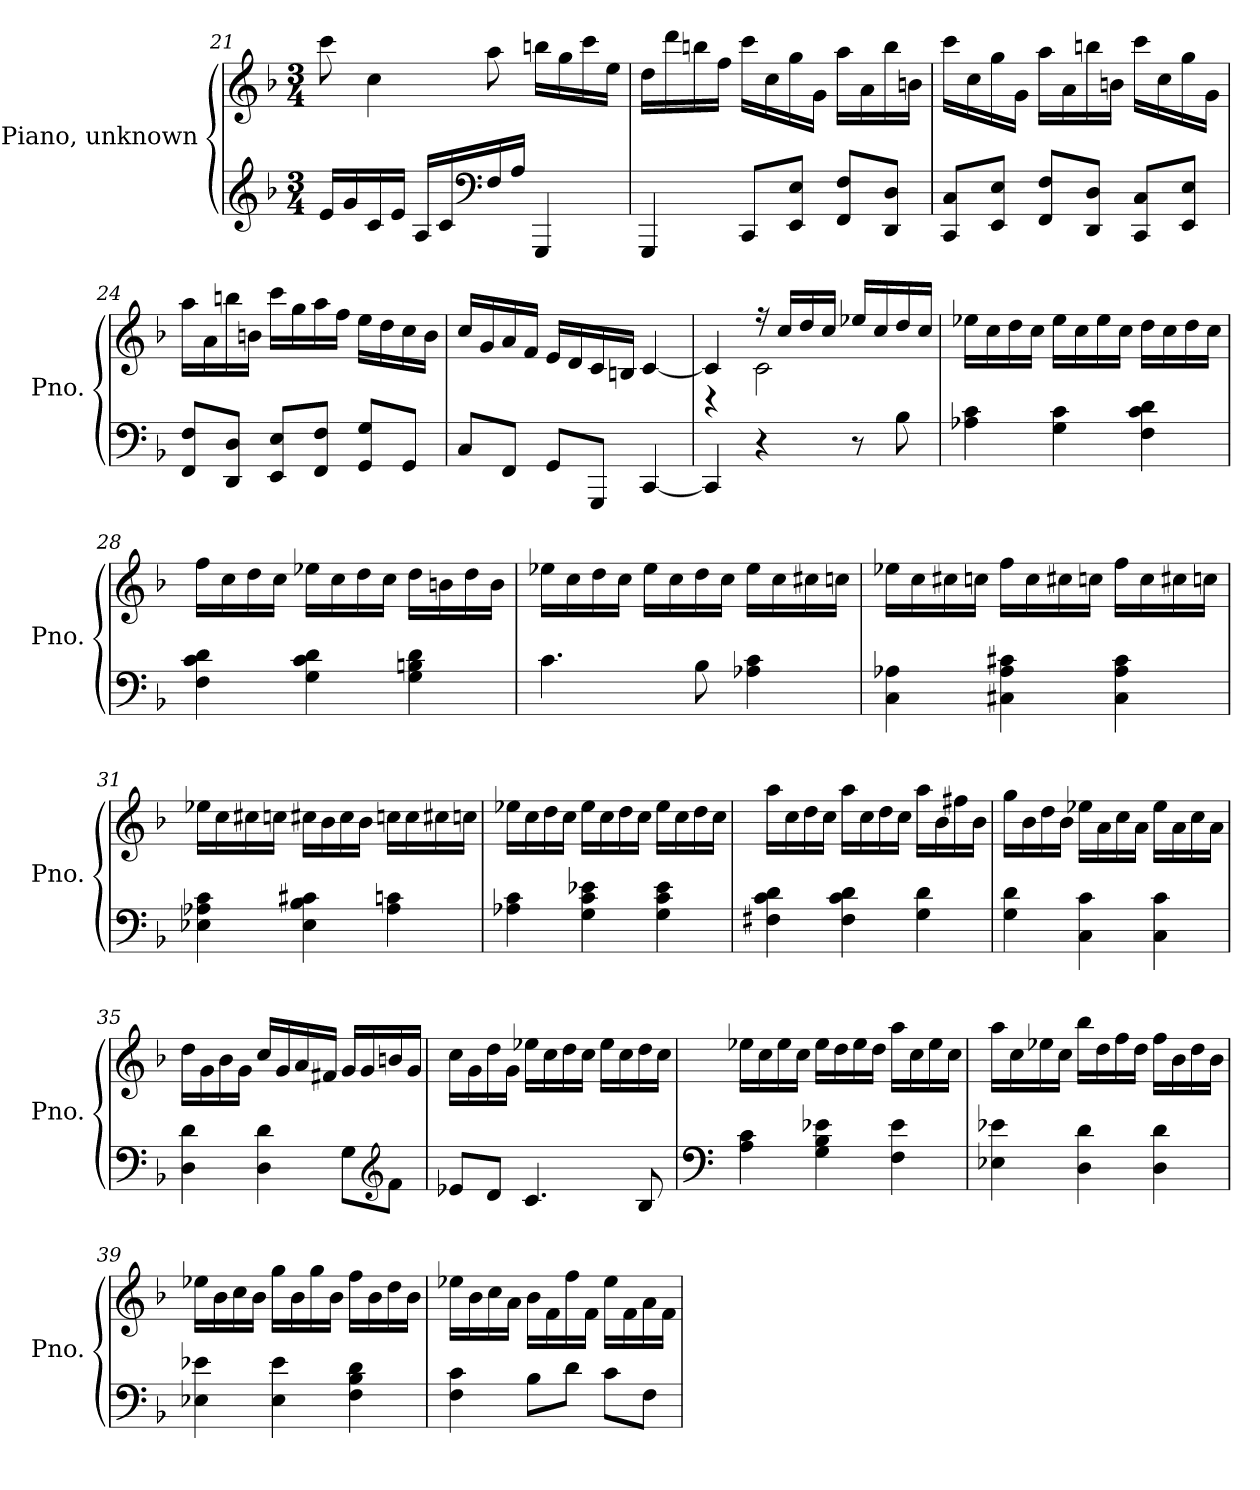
**kern	**kern
*part1	*part1
*staff2	*staff1
*I"Piano, unknown	*
*I'Pno.	*
*clefG2	*clefG2
*k[b-]	*k[b-]
*M3/4	*M3/4
=21	=21
16e/LL	8ccc\
16g/	.
16c/	4cc\
16e/JJ	.
16A/LL	.
16c/	.
*clefF4	*
16F/	8aa\
16A/JJ	.
4GGG/	16bbn\LL
.	16gg\
.	16ccc\
.	16ee\JJ
!!LO:LB:g=z
=22	=22
4GGG/	16dd\LL
.	16ddd\
.	16bbn\
.	16ff\JJ
8CC/L	16ccc\LL
.	16cc\
8EE/ 8E/J	16gg\
.	16g\JJ
8FF/ 8F/L	16aa\LL
.	16a\
8DD/ 8D/J	16bb\
.	16bn\JJ
=23	=23
8CC/ 8C/L	16ccc\LL
.	16cc\
8EE/ 8E/J	16gg\
.	16g\JJ
8FF/ 8F/L	16aa\LL
.	16a\
8DD/ 8D/J	16bbn\
.	16bn\JJ
8CC/ 8C/L	16ccc\LL
.	16cc\
8EE/ 8E/J	16gg\
.	16g\JJ
=24	=24
8FF/ 8F/L	16aa\LL
.	16a\
8DD/ 8D/J	16bbn\
.	16bn\JJ
8EE/ 8E/L	16ccc\LL
.	16gg\
8FF/ 8F/J	16aa\
.	16ff\JJ
8GG/ 8G/L	16ee\LL
.	16dd\
8GG/J	16cc\
.	16b\JJ
!!LO:LB:g=z
=25	=25
8C/L	16cc/LL
.	16g/
8FF/J	16a/
.	16f/JJ
8GG/L	16e/LL
.	16d/
8GGG/J	16c/
.	16Bn/JJ
[4CC/	[4c/
=26	=26
*	*^
4CC/]	4c/]	4r
4r	16r	2c\
.	16cc/LL	.
.	16dd/	.
.	16cc/JJ	.
8r	16ee-X/LL	.
.	16cc/	.
8B-\	16dd/	.
.	16cc/JJ	.
*	*v	*v
=27	=27
4A-X\ 4c\	16ee-X\LL
.	16cc\
.	16dd\
.	16cc\JJ
4G\ 4c\	16ee-\LL
.	16cc\
.	16ee-\
.	16cc\JJ
4F\ 4c\ 4d\	16dd\LL
.	16cc\
.	16dd\
.	16cc\JJ
!!LO:LB:g=z
=28	=28
4F\ 4c\ 4d\	16ff\LL
.	16cc\
.	16dd\
.	16cc\JJ
4G\ 4c\ 4d\	16ee-X\LL
.	16cc\
.	16dd\
.	16cc\JJ
4G\ 4Bn\ 4d\	16dd\LL
.	16bn\
.	16dd\
.	16b\JJ
=29	=29
4.c\	16ee-X\LL
.	16cc\
.	16dd\
.	16cc\JJ
.	16ee-\LL
.	16cc\
8B-\	16dd\
.	16cc\JJ
4A-X\ 4c\	16ee-\LL
.	16cc\
.	16cc#X\
.	16ccn\JJ
=30	=30
4C\ 4A-X\	16ee-X\LL
.	16cc\
.	16cc#X\
.	16ccn\JJ
4C#X\ 4A-\ 4c#X\	16ff\LL
.	16cc\
.	16cc#X\
.	16ccn\JJ
4C#\ 4A-\ 4c#\	16ff\LL
.	16cc\
.	16cc#X\
.	16ccn\JJ
!!LO:LB:g=z
=31	=31
4E-X\ 4A-X\ 4c\	16ee-X\LL
.	16cc\
.	16cc#X\
.	16ccn\JJ
4E-\ 4B-\ 4c#X\	16cc#X\LL
.	16b-\
.	16cc#\
.	16b-\JJ
4A-\ 4cn\	16ccn\LL
.	16cc\
.	16cc#X\
.	16ccn\JJ
=32	=32
4A-X\ 4c\	16ee-X\LL
.	16cc\
.	16dd\
.	16cc\JJ
4G\ 4c\ 4e-X\	16ee-\LL
.	16cc\
.	16dd\
.	16cc\JJ
4G\ 4c\ 4e-\	16ee-\LL
.	16cc\
.	16dd\
.	16cc\JJ
=33	=33
4F#X\ 4c\ 4d\	16aa\LL
.	16cc\
.	16dd\
.	16cc\JJ
4F#\ 4c\ 4d\	16aa\LL
.	16cc\
.	16dd\
.	16cc\JJ
4G\ 4d\	16aa\LL
.	16b-\
.	16ff#X\
.	16b-\JJ
!!LO:LB:g=z
=34	=34
4G\ 4d\	16gg\LL
.	16b-\
.	16dd\
.	16b-\JJ
4C\ 4c\	16ee-X\LL
.	16a\
.	16cc\
.	16a\JJ
4C\ 4c\	16ee-\LL
.	16a\
.	16cc\
.	16a\JJ
=35	=35
4D\ 4d\	16dd\LL
.	16g\
.	16b-\
.	16g\JJ
4D\ 4d\	16cc/LL
.	16g/
.	16a/
.	16f#X/JJ
8G\L	16g/LL
.	16g/
*clefG2	*
8f\J	16bn/
.	16g/JJ
=36	=36
8e-X/L	16cc\LL
.	16g\
8d/J	16dd\
.	16g\JJ
4.c/	16ee-X\LL
.	16cc\
.	16dd\
.	16cc\JJ
.	16ee-\LL
.	16cc\
8B-/	16dd\
.	16cc\JJ
!!LO:PB:g=z
=37	=37
*clefF4	*
4A\ 4c\	16ee-X\LL
.	16cc\
.	16ee-\
.	16cc\JJ
4G\ 4B-\ 4e-X\	16ee-\LL
.	16dd\
.	16ee-\
.	16dd\JJ
4F\ 4e-\	16aa\LL
.	16cc\
.	16ee-\
.	16cc\JJ
=38	=38
4E-X\ 4e-X\	16aa\LL
.	16cc\
.	16ee-X\
.	16cc\JJ
4D\ 4d\	16bb-\LL
.	16dd\
.	16ff\
.	16dd\JJ
4D\ 4d\	16ff\LL
.	16b-\
.	16dd\
.	16b-\JJ
=39	=39
4E-X\ 4e-X\	16ee-X\LL
.	16b-\
.	16cc\
.	16b-\JJ
4E-\ 4e-\	16gg\LL
.	16b-\
.	16gg\
.	16b-\JJ
4F\ 4B-\ 4d\	16ff\LL
.	16b-\
.	16dd\
.	16b-\JJ
!!LO:LB:g=z
=40	=40
4F\ 4c\	16ee-X\LL
.	16b-\
.	16cc\
.	16a\JJ
8B-\L	16b-\LL
.	16f\
8d\J	16ff\
.	16f\JJ
8c\L	16ee-\LL
.	16f\
8F\J	16a\
.	16f\JJ
=	=
*-	*-
